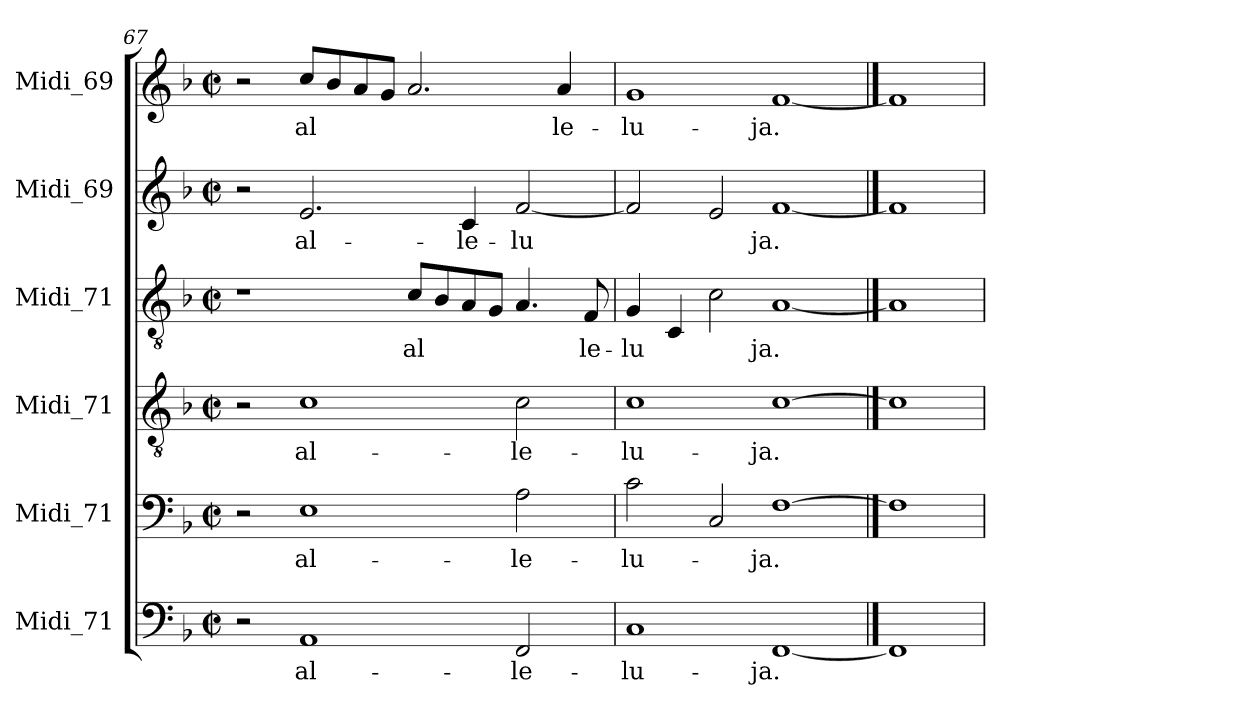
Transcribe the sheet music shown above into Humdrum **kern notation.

**kern	**text	**kern	**text	**kern	**text	**kern	**text	**kern	**text	**kern	**text
*part6	*part6	*part5	*part5	*part4	*part4	*part3	*part3	*part2	*part2	*part1	*part1
*staff6	*staff6	*staff5	*staff5	*staff4	*staff4	*staff3	*staff3	*staff2	*staff2	*staff1	*staff1
*I"Midi_71	*	*I"Midi_71	*	*I"Midi_71	*	*I"Midi_71	*	*I"Midi_69	*	*I"Midi_69	*
*clefF4	*	*clefF4	*	*clefGv2	*	*clefGv2	*	*clefG2	*	*clefG2	*
*k[b-]	*	*k[b-]	*	*k[b-]	*	*k[b-]	*	*k[b-]	*	*k[b-]	*
*F:	*	*F:	*	*F:	*	*F:	*	*F:	*	*F:	*
*M4/2	*	*M4/2	*	*M4/2	*	*M4/2	*	*M4/2	*	*M4/2	*
*met(c|)	*	*met(c|)	*	*met(c|)	*	*met(c|)	*	*met(c|)	*	*met(c|)	*
=67	=67	=67	=67	=67	=67	=67	=67	=67	=67	=67	=67
2r	.	2r	.	2r	.	1r	.	2r	.	2r	.
!	!LO:LY:b	!	!LO:LY:b	!	!LO:LY:b	!	!	!	!LO:LY:b	!	!LO:LY:b
1AA	al-	1E	al-	1c	al-	.	.	2.e	al-	8ccL	al
.	.	.	.	.	.	.	.	.	.	8b-	.
.	.	.	.	.	.	.	.	.	.	8a	.
.	.	.	.	.	.	.	.	.	.	8gJ	.
!	!	!	!	!	!	!	!LO:LY:b	!	!	!	!
.	.	.	.	.	.	8cL	al	.	.	2.a	.
.	.	.	.	.	.	8B-	.	.	.	.	.
!	!	!	!	!	!	!	!	!	!LO:LY:b	!	!
.	.	.	.	.	.	8A	.	4c	-le-	.	.
.	.	.	.	.	.	8GJ	.	.	.	.	.
!	!LO:LY:b	!	!LO:LY:b	!	!LO:LY:b	!	!	!	!LO:LY:b	!	!
2FF	-le-	2A	-le-	2c	-le-	4.A	.	[2f	-lu	.	.
!	!	!	!	!	!	!	!	!	!	!	!LO:LY:b
.	.	.	.	.	.	.	.	.	.	4a	le-
!	!	!	!	!	!	!	!LO:LY:b	!	!	!	!
.	.	.	.	.	.	8F	le-	.	.	.	.
=68	=68	=68	=68	=68	=68	=68	=68	=68	=68	=68	=68
!	!LO:LY:b	!	!LO:LY:b	!	!LO:LY:b	!	!LO:LY:b	!	!	!	!LO:LY:b
1C	-lu-	2c	-lu-	1c	-lu-	4G	-lu	2f]	.	1g	-lu-
.	.	.	.	.	.	4C	.	.	.	.	.
.	.	2C	.	.	.	2c	.	2e	.	.	.
!	!LO:LY:b	!	!LO:LY:b	!	!LO:LY:b	!	!LO:LY:b	!	!LO:LY:b	!	!LO:LY:b
[1FF	-ja.	[1F	-ja.	[1c	-ja.	[1A	ja.	[1f	ja.	[1f	-ja.
==69	==69	==69	==69	==69	==69	==69	==69	==69	==69	==69	==69
1FF]	.	1F]	.	1c]	.	1A]	.	1f]	.	1f]	.
=	=	=	=	=	=	=	=	=	=	=	=
*-	*-	*-	*-	*-	*-	*-	*-	*-	*-	*-	*-
